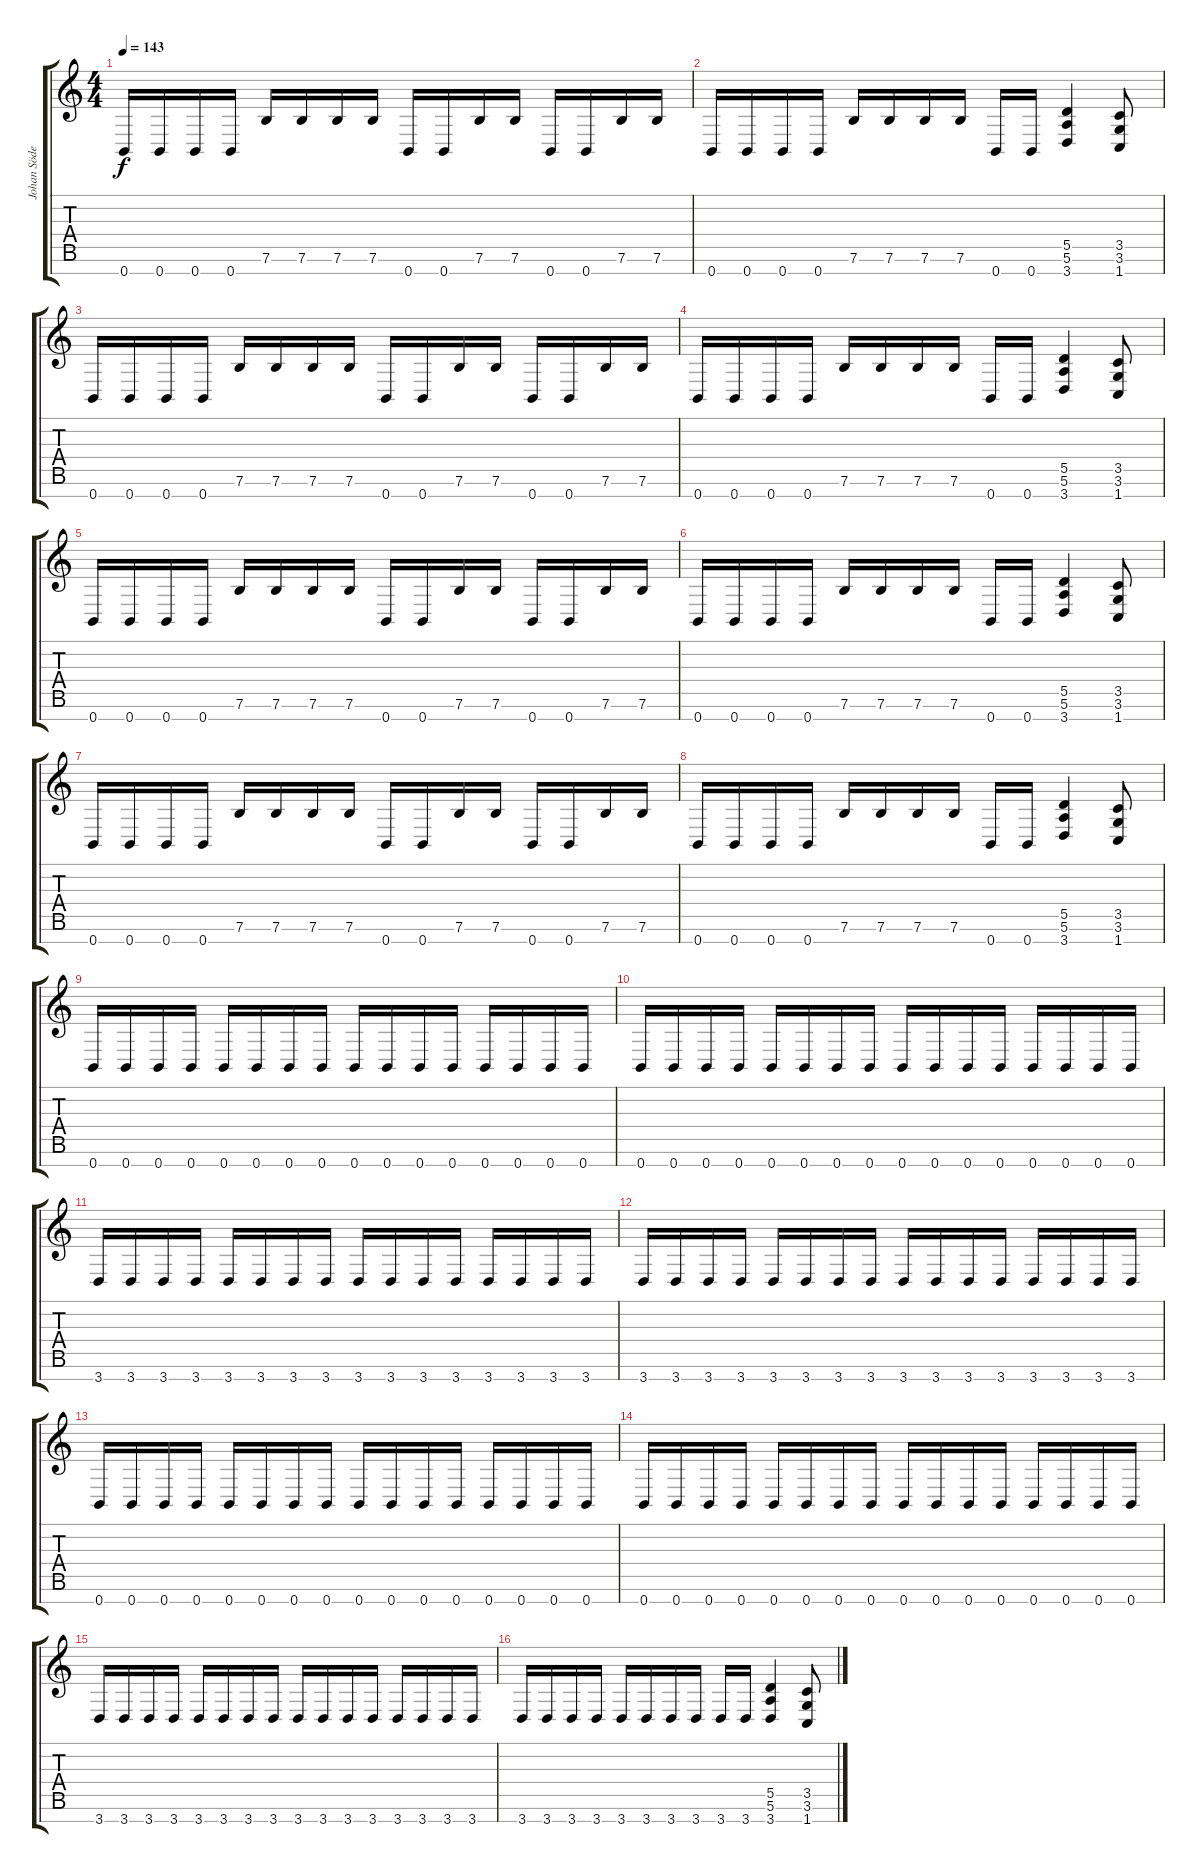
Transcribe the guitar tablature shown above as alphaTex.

\track ("Johan Söderberg" "Johan Söde") {instrument overdrivenguitar}
\staff {score tabs}
\tuning (E4 B3 Gb3 D3 A2 E2 B1) {hide}
\ts (4 4)
\tempo 143
\clef g2
\ks c
0.7.16{dy f instrument overdrivenguitar} 0.7.16 0.7.16 0.7.16 7.6.16 7.6.16 7.6.16 7.6.16 0.7.16 0.7.16 7.6.16 7.6.16 0.7.16 0.7.16 7.6.16 7.6.16 |
0.7.16 0.7.16 0.7.16 0.7.16 7.6.16 7.6.16 7.6.16 7.6.16 0.7.16 0.7.16 (5.5 5.6 3.7).4 (3.5 3.6 1.7).8 |
0.7.16 0.7.16 0.7.16 0.7.16 7.6.16 7.6.16 7.6.16 7.6.16 0.7.16 0.7.16 7.6.16 7.6.16 0.7.16 0.7.16 7.6.16 7.6.16 |
0.7.16 0.7.16 0.7.16 0.7.16 7.6.16 7.6.16 7.6.16 7.6.16 0.7.16 0.7.16 (5.5 5.6 3.7).4 (3.5 3.6 1.7).8 |
0.7.16 0.7.16 0.7.16 0.7.16 7.6.16 7.6.16 7.6.16 7.6.16 0.7.16 0.7.16 7.6.16 7.6.16 0.7.16 0.7.16 7.6.16 7.6.16 |
0.7.16 0.7.16 0.7.16 0.7.16 7.6.16 7.6.16 7.6.16 7.6.16 0.7.16 0.7.16 (5.5 5.6 3.7).4 (3.5 3.6 1.7).8 |
0.7.16 0.7.16 0.7.16 0.7.16 7.6.16 7.6.16 7.6.16 7.6.16 0.7.16 0.7.16 7.6.16 7.6.16 0.7.16 0.7.16 7.6.16 7.6.16 |
0.7.16 0.7.16 0.7.16 0.7.16 7.6.16 7.6.16 7.6.16 7.6.16 0.7.16 0.7.16 (5.5 5.6 3.7).4 (3.5 3.6 1.7).8 |
0.7.16 0.7.16 0.7.16 0.7.16 0.7.16 0.7.16 0.7.16 0.7.16 0.7.16 0.7.16 0.7.16 0.7.16 0.7.16 0.7.16 0.7.16 0.7.16 |
0.7.16 0.7.16 0.7.16 0.7.16 0.7.16 0.7.16 0.7.16 0.7.16 0.7.16 0.7.16 0.7.16 0.7.16 0.7.16 0.7.16 0.7.16 0.7.16 |
3.7.16 3.7.16 3.7.16 3.7.16 3.7.16 3.7.16 3.7.16 3.7.16 3.7.16 3.7.16 3.7.16 3.7.16 3.7.16 3.7.16 3.7.16 3.7.16 |
3.7.16 3.7.16 3.7.16 3.7.16 3.7.16 3.7.16 3.7.16 3.7.16 3.7.16 3.7.16 3.7.16 3.7.16 3.7.16 3.7.16 3.7.16 3.7.16 |
0.7.16 0.7.16 0.7.16 0.7.16 0.7.16 0.7.16 0.7.16 0.7.16 0.7.16 0.7.16 0.7.16 0.7.16 0.7.16 0.7.16 0.7.16 0.7.16 |
0.7.16 0.7.16 0.7.16 0.7.16 0.7.16 0.7.16 0.7.16 0.7.16 0.7.16 0.7.16 0.7.16 0.7.16 0.7.16 0.7.16 0.7.16 0.7.16 |
3.7.16 3.7.16 3.7.16 3.7.16 3.7.16 3.7.16 3.7.16 3.7.16 3.7.16 3.7.16 3.7.16 3.7.16 3.7.16 3.7.16 3.7.16 3.7.16 |
3.7.16 3.7.16 3.7.16 3.7.16 3.7.16 3.7.16 3.7.16 3.7.16 3.7.16 3.7.16 (5.5 5.6 3.7).4 (3.5 3.6 1.7).8
